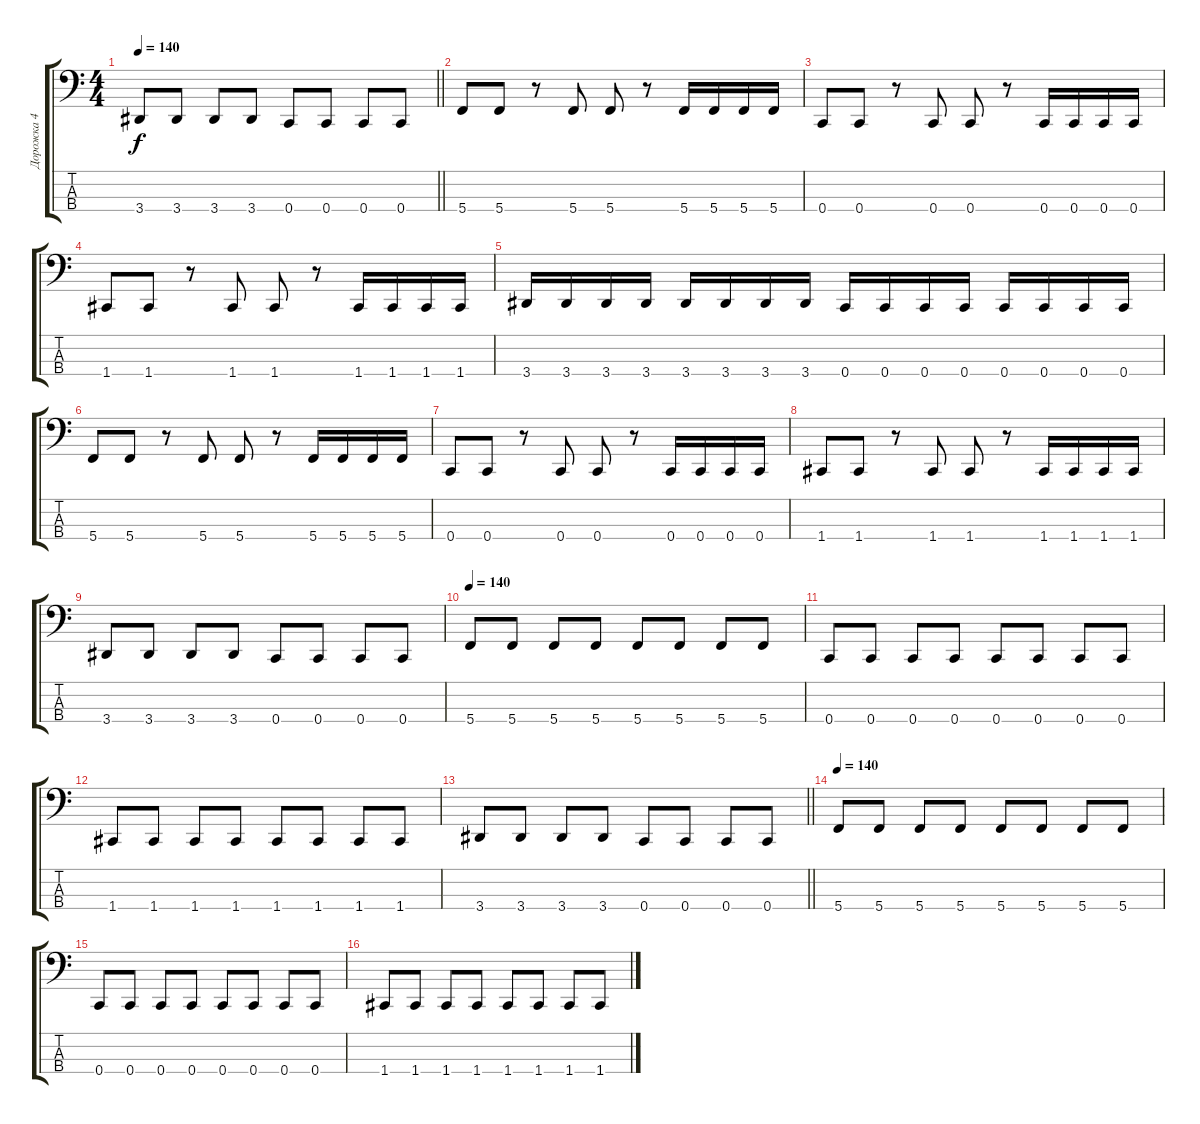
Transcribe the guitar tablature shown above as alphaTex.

\track ("Дорожка 4" "Дорожка 4") {instrument electricbassfinger}
\staff {score tabs}
\tuning (F2 C2 G1 C1) {hide}
\ts (4 4)
\tempo 140
\clef f4
\barLineRight lightlight
\ks c
3.4.8{dy f} 3.4.8 3.4.8 3.4.8 0.4.8 0.4.8 0.4.8 0.4.8 |
5.4.8 5.4.8 r.8 5.4.8 5.4.8 r.8 5.4.16 5.4.16 5.4.16 5.4.16 |
0.4.8 0.4.8 r.8 0.4.8 0.4.8 r.8 0.4.16 0.4.16 0.4.16 0.4.16 |
1.4.8 1.4.8 r.8 1.4.8 1.4.8 r.8 1.4.16 1.4.16 1.4.16 1.4.16 |
3.4.16 3.4.16 3.4.16 3.4.16 3.4.16 3.4.16 3.4.16 3.4.16 0.4.16 0.4.16 0.4.16 0.4.16 0.4.16 0.4.16 0.4.16 0.4.16 |
5.4.8 5.4.8 r.8 5.4.8 5.4.8 r.8 5.4.16 5.4.16 5.4.16 5.4.16 |
0.4.8 0.4.8 r.8 0.4.8 0.4.8 r.8 0.4.16 0.4.16 0.4.16 0.4.16 |
1.4.8 1.4.8 r.8 1.4.8 1.4.8 r.8 1.4.16 1.4.16 1.4.16 1.4.16 |
3.4.8 3.4.8 3.4.8 3.4.8 0.4.8 0.4.8 0.4.8 0.4.8 |
\tempo 140
5.4.8 5.4.8 5.4.8 5.4.8 5.4.8 5.4.8 5.4.8 5.4.8 |
0.4.8 0.4.8 0.4.8 0.4.8 0.4.8 0.4.8 0.4.8 0.4.8 |
1.4.8 1.4.8 1.4.8 1.4.8 1.4.8 1.4.8 1.4.8 1.4.8 |
\barLineRight lightlight
3.4.8 3.4.8 3.4.8 3.4.8 0.4.8 0.4.8 0.4.8 0.4.8 |
\tempo 140
5.4.8 5.4.8 5.4.8 5.4.8 5.4.8 5.4.8 5.4.8 5.4.8 |
0.4.8 0.4.8 0.4.8 0.4.8 0.4.8 0.4.8 0.4.8 0.4.8 |
1.4.8 1.4.8 1.4.8 1.4.8 1.4.8 1.4.8 1.4.8 1.4.8
